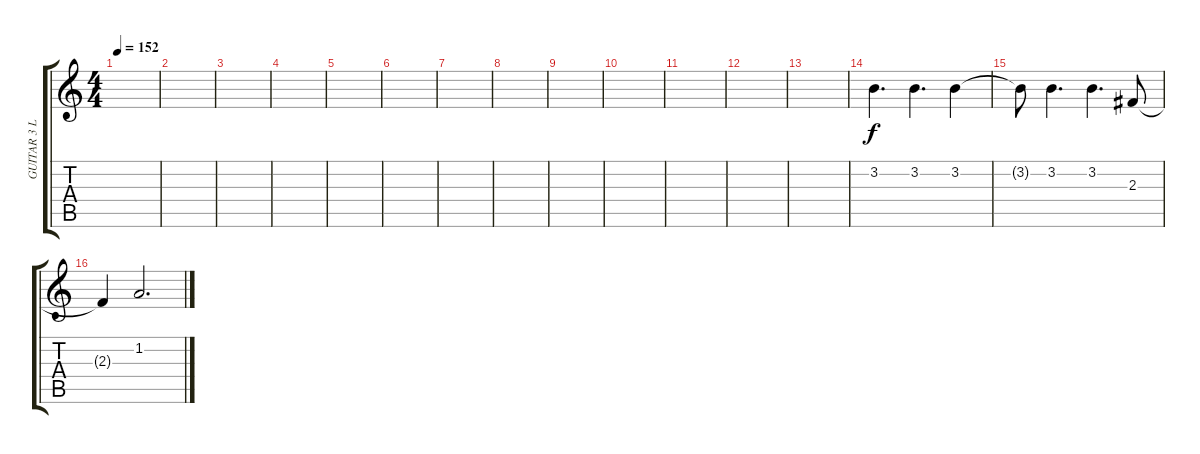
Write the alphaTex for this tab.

\track ("GUITAR 3 Layer" "GUITAR 3 L") {instrument overdrivenguitar}
\staff {score tabs}
\tuning (Db4 Ab3 E3 B2 Gb2 B1) {hide}
\ts (4 4)
\tempo 152
\clef g2
\ks c
|
|
|
|
|
|
|
|
|
|
|
|
|
3.2.4{d} 3.2.4{d} 3.2.4 |
3.2{t}.8 3.2.4{d} 3.2.4{d} 2.3.8 |
2.3{t}.4 1.2.2{d}
